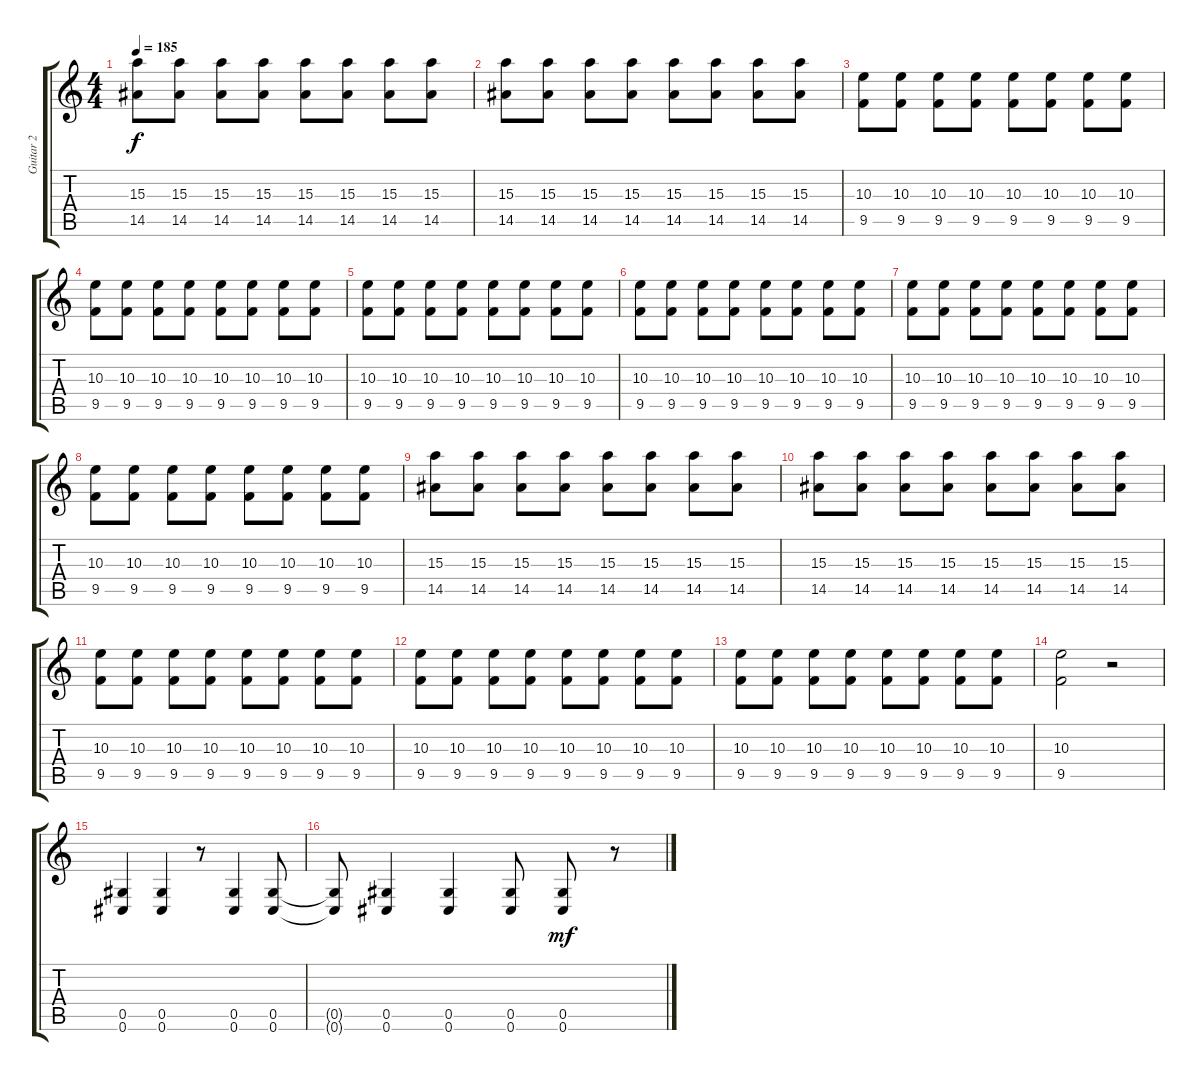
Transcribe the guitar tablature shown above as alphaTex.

\track ("Guitar 2" "Guitar 2") {instrument distortionguitar}
\staff {score tabs}
\tuning (Eb4 Bb3 Gb3 Db3 Ab2 Db2) {hide}
\ts (4 4)
\tempo 185
\clef g2
\ks c
(15.3 14.5).8{dy f} (15.3 14.5).8 (15.3 14.5).8 (15.3 14.5).8 (15.3 14.5).8 (15.3 14.5).8 (15.3 14.5).8 (15.3 14.5).8 |
(15.3 14.5).8 (15.3 14.5).8 (15.3 14.5).8 (15.3 14.5).8 (15.3 14.5).8 (15.3 14.5).8 (15.3 14.5).8 (15.3 14.5).8 |
(10.3 9.5).8 (10.3 9.5).8 (10.3 9.5).8 (10.3 9.5).8 (10.3 9.5).8 (10.3 9.5).8 (10.3 9.5).8 (10.3 9.5).8 |
(10.3 9.5).8 (10.3 9.5).8 (10.3 9.5).8 (10.3 9.5).8 (10.3 9.5).8 (10.3 9.5).8 (10.3 9.5).8 (10.3 9.5).8 |
(10.3 9.5).8 (10.3 9.5).8 (10.3 9.5).8 (10.3 9.5).8 (10.3 9.5).8 (10.3 9.5).8 (10.3 9.5).8 (10.3 9.5).8 |
(10.3 9.5).8 (10.3 9.5).8 (10.3 9.5).8 (10.3 9.5).8 (10.3 9.5).8 (10.3 9.5).8 (10.3 9.5).8 (10.3 9.5).8 |
(10.3 9.5).8 (10.3 9.5).8 (10.3 9.5).8 (10.3 9.5).8 (10.3 9.5).8 (10.3 9.5).8 (10.3 9.5).8 (10.3 9.5).8 |
(10.3 9.5).8 (10.3 9.5).8 (10.3 9.5).8 (10.3 9.5).8 (10.3 9.5).8 (10.3 9.5).8 (10.3 9.5).8 (10.3 9.5).8 |
(15.3 14.5).8 (15.3 14.5).8 (15.3 14.5).8 (15.3 14.5).8 (15.3 14.5).8 (15.3 14.5).8 (15.3 14.5).8 (15.3 14.5).8 |
(15.3 14.5).8 (15.3 14.5).8 (15.3 14.5).8 (15.3 14.5).8 (15.3 14.5).8 (15.3 14.5).8 (15.3 14.5).8 (15.3 14.5).8 |
(10.3 9.5).8 (10.3 9.5).8 (10.3 9.5).8 (10.3 9.5).8 (10.3 9.5).8 (10.3 9.5).8 (10.3 9.5).8 (10.3 9.5).8 |
(10.3 9.5).8 (10.3 9.5).8 (10.3 9.5).8 (10.3 9.5).8 (10.3 9.5).8 (10.3 9.5).8 (10.3 9.5).8 (10.3 9.5).8 |
(10.3 9.5).8 (10.3 9.5).8 (10.3 9.5).8 (10.3 9.5).8 (10.3 9.5).8 (10.3 9.5).8 (10.3 9.5).8 (10.3 9.5).8 |
(10.3 9.5).2 r.2 |
(0.5 0.6).4{volume 16 instrument distortionguitar} (0.5 0.6).4 r.8 (0.5 0.6).4 (0.5 0.6).8 |
(0.5{t} 0.6{t}).8 (0.5 0.6).4 (0.5 0.6).4 (0.5 0.6).8 (0.5 0.6).8{dy mf} r.8
